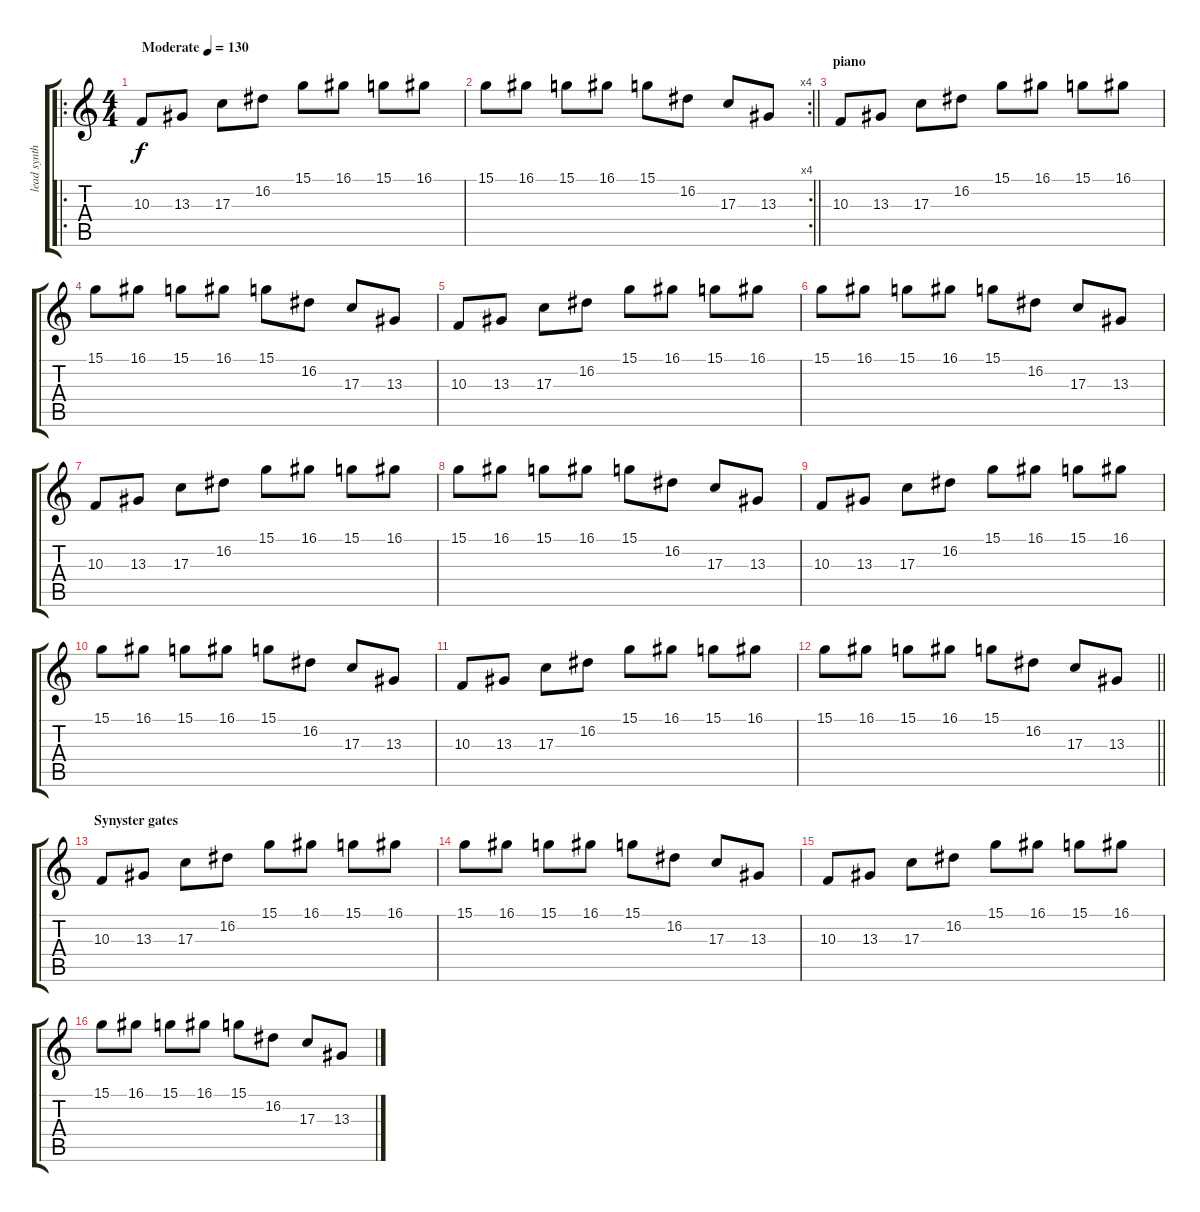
\track ("lead synth" "lead synth") {instrument lead8bassandlead}
\staff {score tabs}
\tuning (E4 B3 G3 D3 A2 E2) {hide}
\ro
\ts (4 4)
\tempo (130 "Moderate")
\clef g2
\ks c
10.3.8{dy f instrument lead8bassandlead} 13.3.8 17.3.8 16.2.8 15.1.8 16.1.8 15.1.8 16.1.8 |
\rc 4
\barLineRight lightlight
15.1.8 16.1.8 15.1.8 16.1.8 15.1.8 16.2.8 17.3.8 13.3.8 |
\section ("" "piano")
10.3.8 13.3.8 17.3.8 16.2.8 15.1.8 16.1.8 15.1.8 16.1.8 |
15.1.8 16.1.8 15.1.8 16.1.8 15.1.8 16.2.8 17.3.8 13.3.8 |
10.3.8 13.3.8 17.3.8 16.2.8 15.1.8 16.1.8 15.1.8 16.1.8 |
15.1.8 16.1.8 15.1.8 16.1.8 15.1.8 16.2.8 17.3.8 13.3.8 |
10.3.8 13.3.8 17.3.8 16.2.8 15.1.8 16.1.8 15.1.8 16.1.8 |
15.1.8 16.1.8 15.1.8 16.1.8 15.1.8 16.2.8 17.3.8 13.3.8 |
10.3.8 13.3.8 17.3.8 16.2.8 15.1.8 16.1.8 15.1.8 16.1.8 |
15.1.8 16.1.8 15.1.8 16.1.8 15.1.8 16.2.8 17.3.8 13.3.8 |
10.3.8 13.3.8 17.3.8 16.2.8 15.1.8 16.1.8 15.1.8 16.1.8 |
\barLineRight lightlight
15.1.8 16.1.8 15.1.8 16.1.8 15.1.8 16.2.8 17.3.8 13.3.8 |
\section ("" "Synyster gates")
10.3.8 13.3.8 17.3.8 16.2.8 15.1.8 16.1.8 15.1.8 16.1.8 |
15.1.8 16.1.8 15.1.8 16.1.8 15.1.8 16.2.8 17.3.8 13.3.8 |
10.3.8 13.3.8 17.3.8 16.2.8 15.1.8 16.1.8 15.1.8 16.1.8 |
15.1.8 16.1.8 15.1.8 16.1.8 15.1.8 16.2.8 17.3.8 13.3.8
